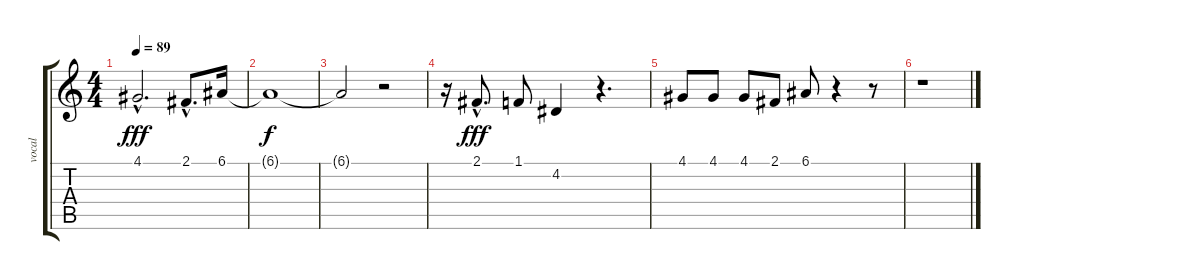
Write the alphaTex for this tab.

\track ("vocal" "vocal") {instrument viola}
\staff {score tabs}
\tuning (E4 B3 G3 D3 A2 E2) {hide}
\ts (4 4)
\tempo 89
\clef g2
\ks c
4.1{hac}.2{d dy fff} 2.1{hac}.8{d} 6.1.16 |
6.1{t}.1{dy f} |
6.1{t}.2 r.2 |
r.16 2.1{hac}.8{d dy fff} 1.1.8 4.2.4 r.4{d} |
4.1.8 4.1.8 4.1.8 2.1.8 6.1.8 r.4 r.8 |
r.1
